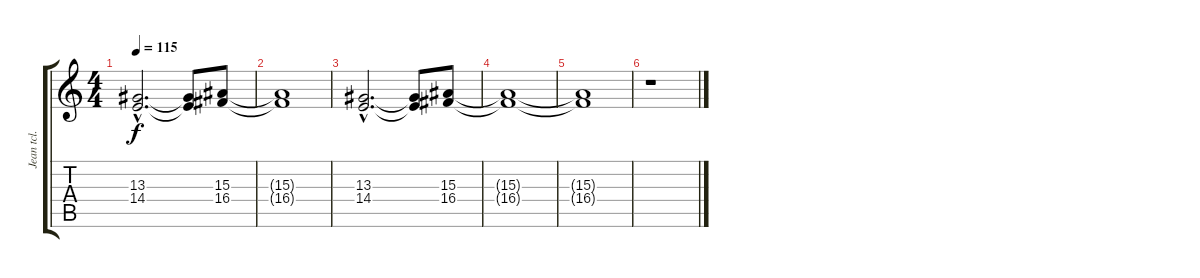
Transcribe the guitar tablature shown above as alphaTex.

\track ("Jean tcl. 1" "Jean tcl. ") {instrument stringensemble1}
\staff {score tabs}
\tuning (E4 B3 G3 D3 A2 E2) {hide}
\ts (4 4)
\tempo 115
\clef g2
\ks c
(13.3{hac} 14.4{hac}).2{d dy f} (13.3{t} 14.4{t}).8 (15.3 16.4).8 |
(15.3{t} 16.4{t}).1 |
(13.3{hac} 14.4{hac}).2{d volume 2} (13.3{t} 14.4{t}).8 (15.3 16.4).8 |
(15.3{t} 16.4{t}).1 |
(15.3{t} 16.4{t}).1 |
r.1
